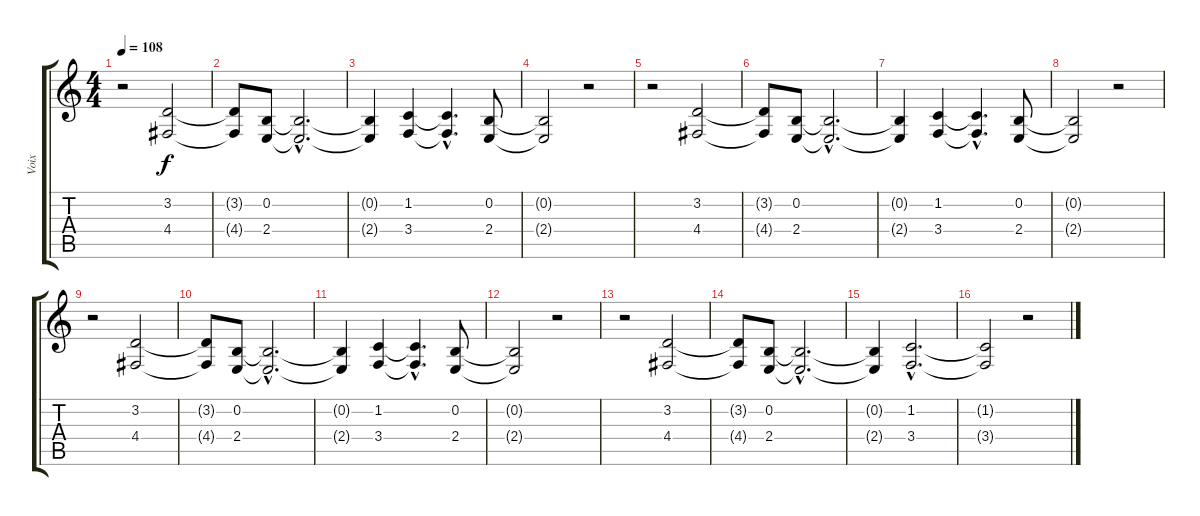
\track ("Voix" "Voix") {instrument choiraahs}
\staff {score tabs}
\tuning (E4 B3 G3 D3 A2 E2) {hide}
\ts (4 4)
\tempo 108
\clef g2
\ks c
r.2{dy f} (3.2 4.4).2 |
(3.2{t} 4.4{t}).8 (0.2 2.4).8 (0.2{hac t} 2.4{hac t}).2{d} |
(0.2{t} 2.4{t}).4 (1.2 3.4).4 (1.2{hac t} 3.4{hac t}).4{d} (0.2 2.4).8 |
(0.2{t} 2.4{t}).2 r.2 |
r.2 (3.2 4.4).2 |
(3.2{t} 4.4{t}).8 (0.2 2.4).8 (0.2{hac t} 2.4{hac t}).2{d} |
(0.2{t} 2.4{t}).4 (1.2 3.4).4 (1.2{hac t} 3.4{hac t}).4{d} (0.2 2.4).8 |
(0.2{t} 2.4{t}).2 r.2 |
r.2 (3.2 4.4).2 |
(3.2{t} 4.4{t}).8 (0.2 2.4).8 (0.2{hac t} 2.4{hac t}).2{d} |
(0.2{t} 2.4{t}).4 (1.2 3.4).4 (1.2{hac t} 3.4{hac t}).4{d} (0.2 2.4).8 |
(0.2{t} 2.4{t}).2 r.2 |
r.2 (3.2 4.4).2 |
(3.2{t} 4.4{t}).8 (0.2 2.4).8 (0.2{hac t} 2.4{hac t}).2{d} |
(0.2{t} 2.4{t}).4 (1.2{hac} 3.4{hac}).2{d} |
(1.2{t} 3.4{t}).2 r.2
